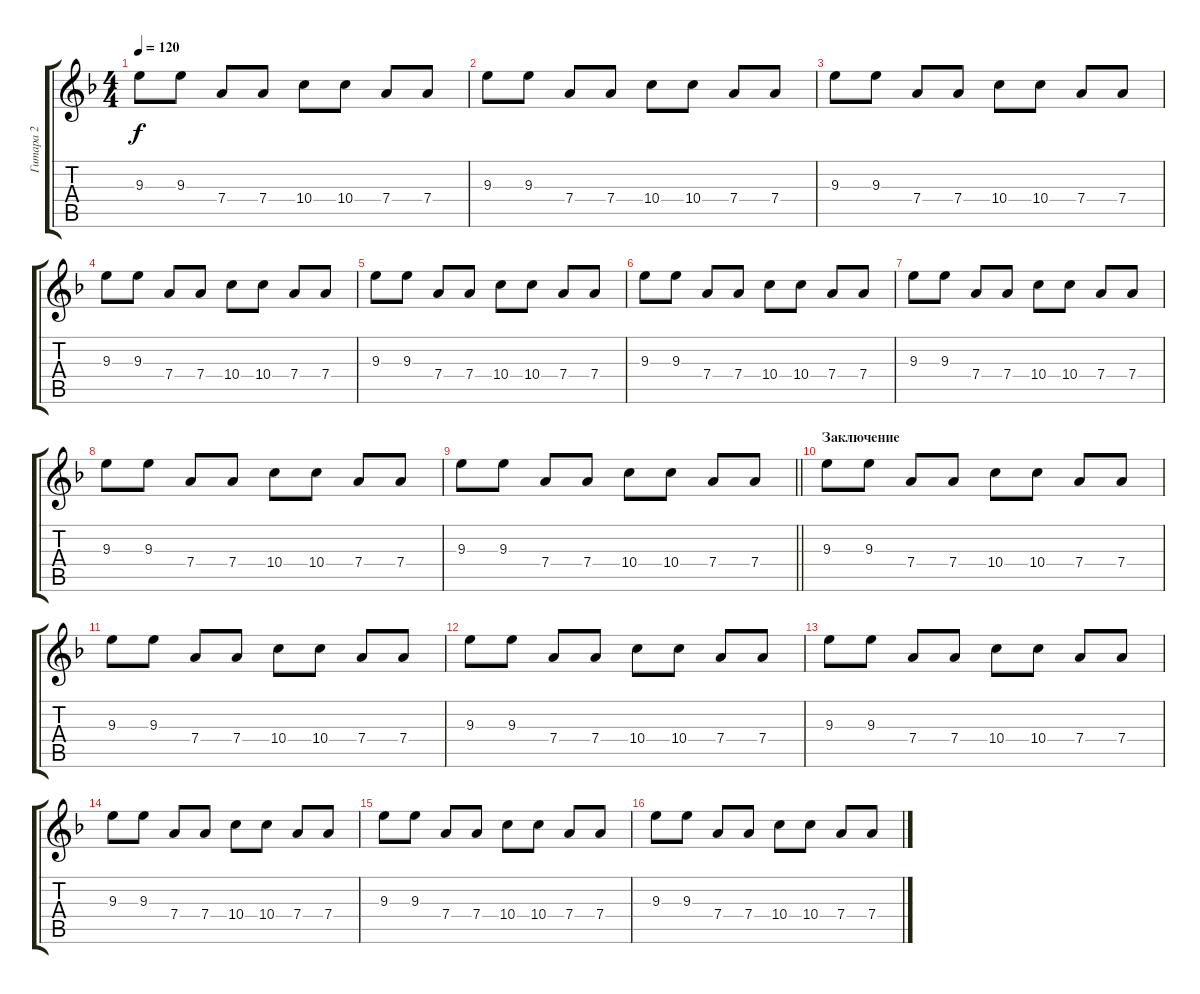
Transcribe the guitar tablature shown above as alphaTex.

\track ("Гитара 2" "Гитара 2") {instrument distortionguitar}
\staff {score tabs}
\tuning (E4 B3 G3 D3 A2 E2) {hide}
\ts (4 4)
\tempo 120
\clef g2
\ks f
9.3.8{dy f} 9.3.8 7.4.8 7.4.8 10.4.8 10.4.8 7.4.8 7.4.8 |
9.3.8 9.3.8 7.4.8 7.4.8 10.4.8 10.4.8 7.4.8 7.4.8 |
9.3.8 9.3.8 7.4.8 7.4.8 10.4.8 10.4.8 7.4.8 7.4.8 |
9.3.8 9.3.8 7.4.8 7.4.8 10.4.8 10.4.8 7.4.8 7.4.8 |
9.3.8 9.3.8 7.4.8 7.4.8 10.4.8 10.4.8 7.4.8 7.4.8 |
9.3.8 9.3.8 7.4.8 7.4.8 10.4.8 10.4.8 7.4.8 7.4.8 |
9.3.8 9.3.8 7.4.8 7.4.8 10.4.8 10.4.8 7.4.8 7.4.8 |
9.3.8 9.3.8 7.4.8 7.4.8 10.4.8 10.4.8 7.4.8 7.4.8 |
\barLineRight lightlight
9.3.8 9.3.8 7.4.8 7.4.8 10.4.8 10.4.8 7.4.8 7.4.8 |
\section ("" "Заключение")
9.3.8 9.3.8 7.4.8 7.4.8 10.4.8 10.4.8 7.4.8 7.4.8 |
9.3.8 9.3.8 7.4.8 7.4.8 10.4.8 10.4.8 7.4.8 7.4.8 |
9.3.8 9.3.8 7.4.8 7.4.8 10.4.8 10.4.8 7.4.8 7.4.8 |
9.3.8 9.3.8 7.4.8 7.4.8 10.4.8 10.4.8 7.4.8 7.4.8 |
9.3.8 9.3.8 7.4.8 7.4.8 10.4.8 10.4.8 7.4.8 7.4.8 |
9.3.8 9.3.8 7.4.8 7.4.8 10.4.8 10.4.8 7.4.8 7.4.8 |
9.3.8 9.3.8 7.4.8 7.4.8 10.4.8 10.4.8 7.4.8 7.4.8
